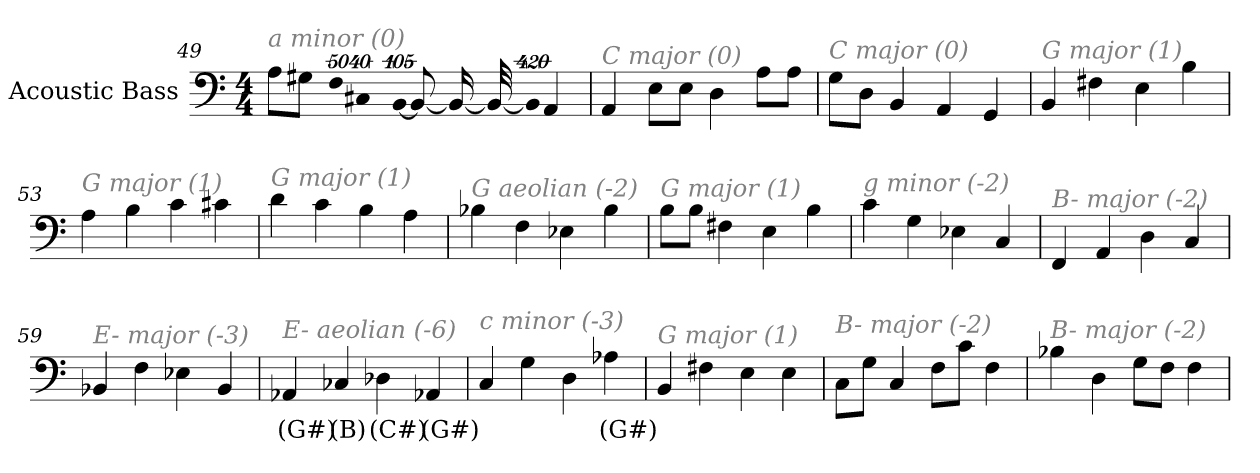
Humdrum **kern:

**kern	**text
*part1	*part1
*staff1	*staff1
*I"Acoustic Bass	*
*clefF4	*
*ITrd7c12	*
*k[]	*
*C:	*
*M4/4	*
=49	=49
!LO:TX:i:color=#808080:t=a minor (0)	!
8AAL	.
8GG#XJ	.
!LO:N:vis=8	!
40320%3347FF	.
!LO:N:vis=4	!
20160%3347CC#X	.
!LO:N:vis=1024	!
[13440%13BBB	.
8BBB_	.
16BBB_	.
32BBB_	.
!LO:N:vis=1024%31	!
13440%407BBB]	.
4AAA	.
=50	=50
!LO:TX:i:color=#808080:t=C major (0)	!
4AAA	.
8EEL	.
8EEJ	.
4DD	.
8AAL	.
8AAJ	.
=51	=51
!LO:TX:i:color=#808080:t=C major (0)	!
8GGL	.
8DDJ	.
4BBB	.
4AAA	.
4GGG	.
=52	=52
!LO:TX:i:color=#808080:t=G major (1)	!
4BBB	.
4FF#X	.
4EE	.
4BB	.
=53	=53
!LO:TX:i:color=#808080:t=G major (1)	!
4AA	.
4BB	.
4C	.
4C#X	.
=54	=54
!LO:TX:i:color=#808080:t=G major (1)	!
4D	.
4C	.
4BB	.
4AA	.
=55	=55
!LO:TX:i:color=#808080:t=G aeolian (-2)	!
4BB-X	.
4FF	.
4EE-X	.
4BB-	.
=56	=56
!LO:TX:i:color=#808080:t=G major (1)	!
8BBL	.
8BBJ	.
4FF#X	.
4EE	.
4BB	.
=57	=57
!LO:TX:i:color=#808080:t=g minor (-2)	!
4C	.
4GG	.
4EE-X	.
4CC	.
=58	=58
!LO:TX:i:color=#808080:t=B- major (-2)	!
4FFF	.
4AAA	.
4DD	.
4CC	.
=59	=59
!LO:TX:i:color=#808080:t=E- major (-3)	!
4BBB-X	.
4FF	.
4EE-X	.
4BBB-	.
=60	=60
!LO:TX:i:color=#808080:t=E- aeolian (-6)	!
4AAA-Xi	(G#)
4CC-Xi	(B)
4DD-Xi	(C#)
4AAA-Xi	(G#)
=61	=61
!LO:TX:i:color=#808080:t=c minor (-3)	!
4CC	.
4GG	.
4DD	.
4AA-Xi	(G#)
=62	=62
!LO:TX:i:color=#808080:t=G major (1)	!
4BBB	.
4FF#X	.
4EE	.
4EE	.
=63	=63
!LO:TX:i:color=#808080:t=B- major (-2)	!
8CCL	.
8GGJ	.
4CC	.
8FFL	.
8CJ	.
4FF	.
=64	=64
!LO:TX:i:color=#808080:t=B- major (-2)	!
4BB-X	.
4DD	.
8GGL	.
8FFJ	.
4FF	.
=	=
*-	*-
